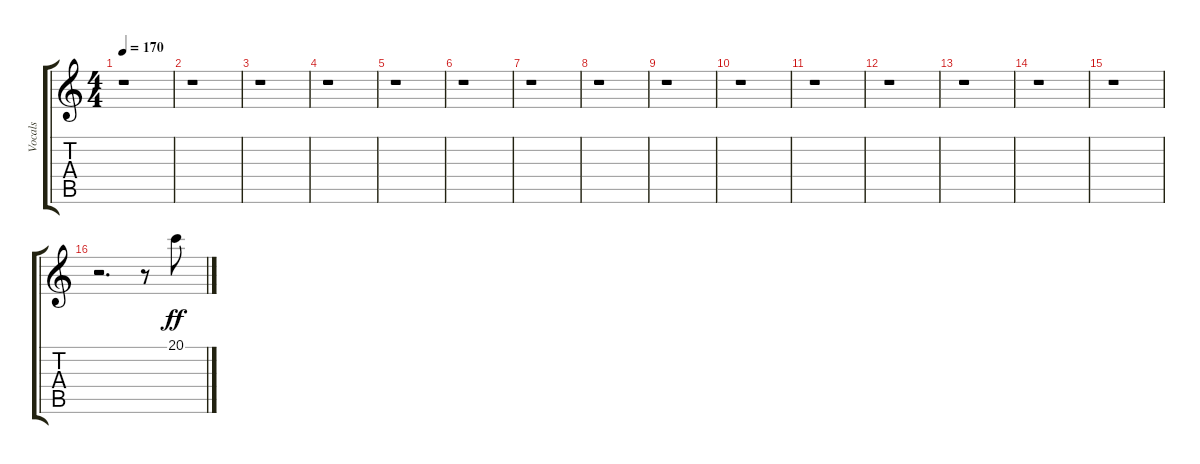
\track ("Vocals" "Vocals") {instrument choiraahs}
\staff {score tabs}
\tuning (E4 B3 G3 D3 A2 E2) {hide}
\ts (4 4)
\tempo 170
\clef g2
\ks c
r.1{dy f} |
r.1 |
r.1 |
r.1 |
r.1 |
r.1 |
r.1 |
r.1 |
r.1 |
r.1 |
r.1 |
r.1 |
r.1 |
r.1 |
r.1 |
r.2{d} r.8 20.1.8{dy ff}
